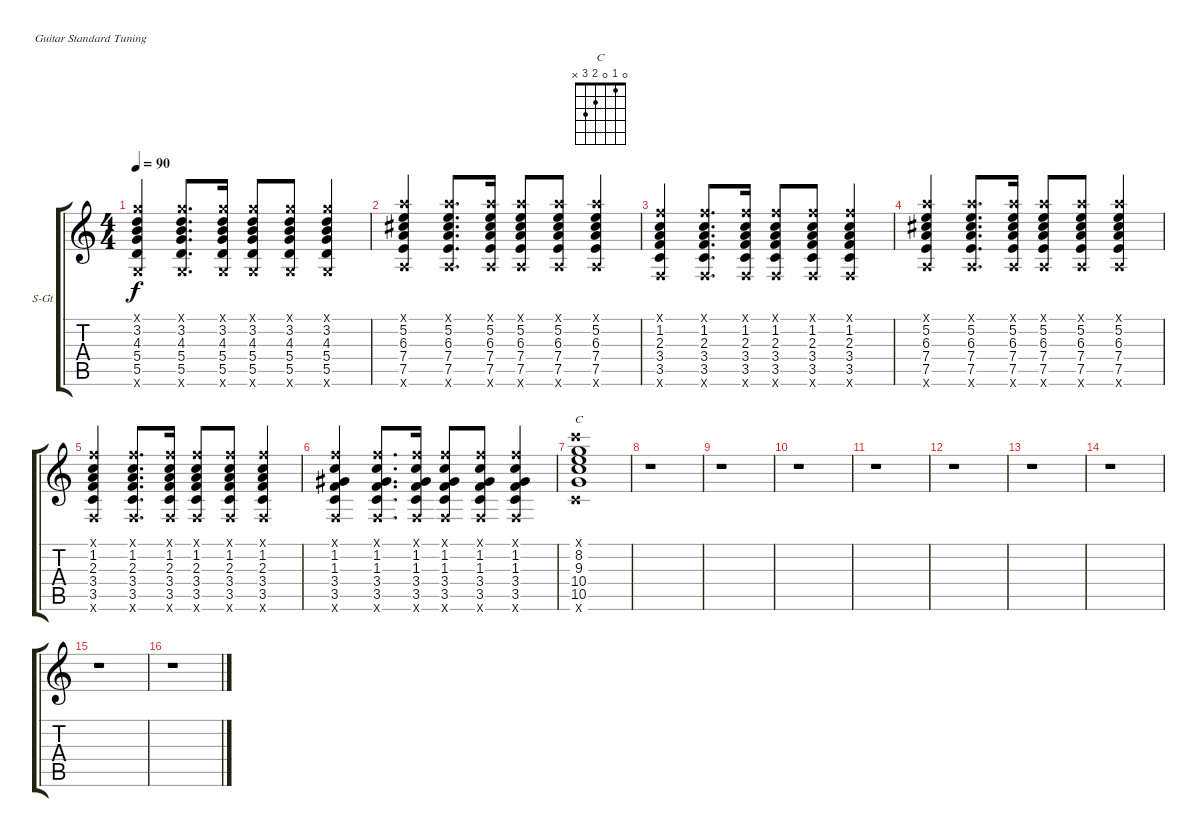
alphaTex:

\bracketExtendMode groupsimilarinstruments
\firstSystemTrackNameOrientation horizontal
\otherSystemsTrackNameOrientation horizontal
\track ("Damon (Ac. Guitar)" "S-Gt") {instrument acousticguitarsteel}
\staff {score tabs}
\tuning (E4 B3 G3 D3 A2 E2)
\chord ("C" 0 1 0 2 3 x)
\ts (4 4)
\tempo 90
\clef g2
\ks c
(3.1{x} 3.2 4.3 5.4 5.5 3.6{x}).4{dy f} (3.1{x} 3.2 4.3 5.4 5.5 3.6{x}).8{d} (3.1{x} 3.2 4.3 5.4 5.5 3.6{x}).16 (3.1{x} 3.2 4.3 5.4 5.5 3.6{x}).8 (3.1{x} 3.2 4.3 5.4 5.5 3.6{x}).8 (3.1{x} 3.2 4.3 5.4 5.5 3.6{x}).4 |
(5.1{x} 5.2 6.3 7.4 7.5 5.6{x}).4 (5.1{x} 5.2 6.3 7.4 7.5 5.6{x}).8{d} (5.1{x} 5.2 6.3 7.4 7.5 5.6{x}).16 (5.1{x} 5.2 6.3 7.4 7.5 5.6{x}).8 (5.1{x} 5.2 6.3 7.4 7.5 5.6{x}).8 (5.1{x} 5.2 6.3 7.4 7.5 5.6{x}).4 |
(1.1{x} 1.2 2.3 3.4 3.5 1.6{x}).4 (1.1{x} 1.2 2.3 3.4 3.5 1.6{x}).8{d} (1.1{x} 1.2 2.3 3.4 3.5 1.6{x}).16 (1.1{x} 1.2 2.3 3.4 3.5 1.6{x}).8 (1.1{x} 1.2 2.3 3.4 3.5 1.6{x}).8 (1.1{x} 1.2 2.3 3.4 3.5 1.6{x}).4 |
(5.1{x} 5.2 6.3 7.4 7.5 5.6{x}).4 (5.1{x} 5.2 6.3 7.4 7.5 5.6{x}).8{d} (5.1{x} 5.2 6.3 7.4 7.5 5.6{x}).16 (5.1{x} 5.2 6.3 7.4 7.5 5.6{x}).8 (5.1{x} 5.2 6.3 7.4 7.5 5.6{x}).8 (5.1{x} 5.2 6.3 7.4 7.5 5.6{x}).4 |
(1.1{x} 1.2 2.3 3.4 3.5 1.6{x}).4 (1.1{x} 1.2 2.3 3.4 3.5 1.6{x}).8{d} (1.1{x} 1.2 2.3 3.4 3.5 1.6{x}).16 (1.1{x} 1.2 2.3 3.4 3.5 1.6{x}).8 (1.1{x} 1.2 2.3 3.4 3.5 1.6{x}).8 (1.1{x} 1.2 2.3 3.4 3.5 1.6{x}).4 |
(1.1{x} 1.2 1.3 3.4 3.5 1.6{x}).4 (1.1{x} 1.2 1.3 3.4 3.5 1.6{x}).8{d} (1.1{x} 1.2 1.3 3.4 3.5 1.6{x}).16 (1.1{x} 1.2 1.3 3.4 3.5 1.6{x}).8 (1.1{x} 1.2 1.3 3.4 3.5 1.6{x}).8 (1.1{x} 1.2 1.3 3.4 3.5 1.6{x}).4 |
(8.1{x} 8.2 9.3 10.4 10.5 8.6{x}).1{ch "C"} |
r.1 |
r.1 |
r.1 |
r.1 |
r.1 |
r.1 |
r.1 |
r.1 |
r.1
